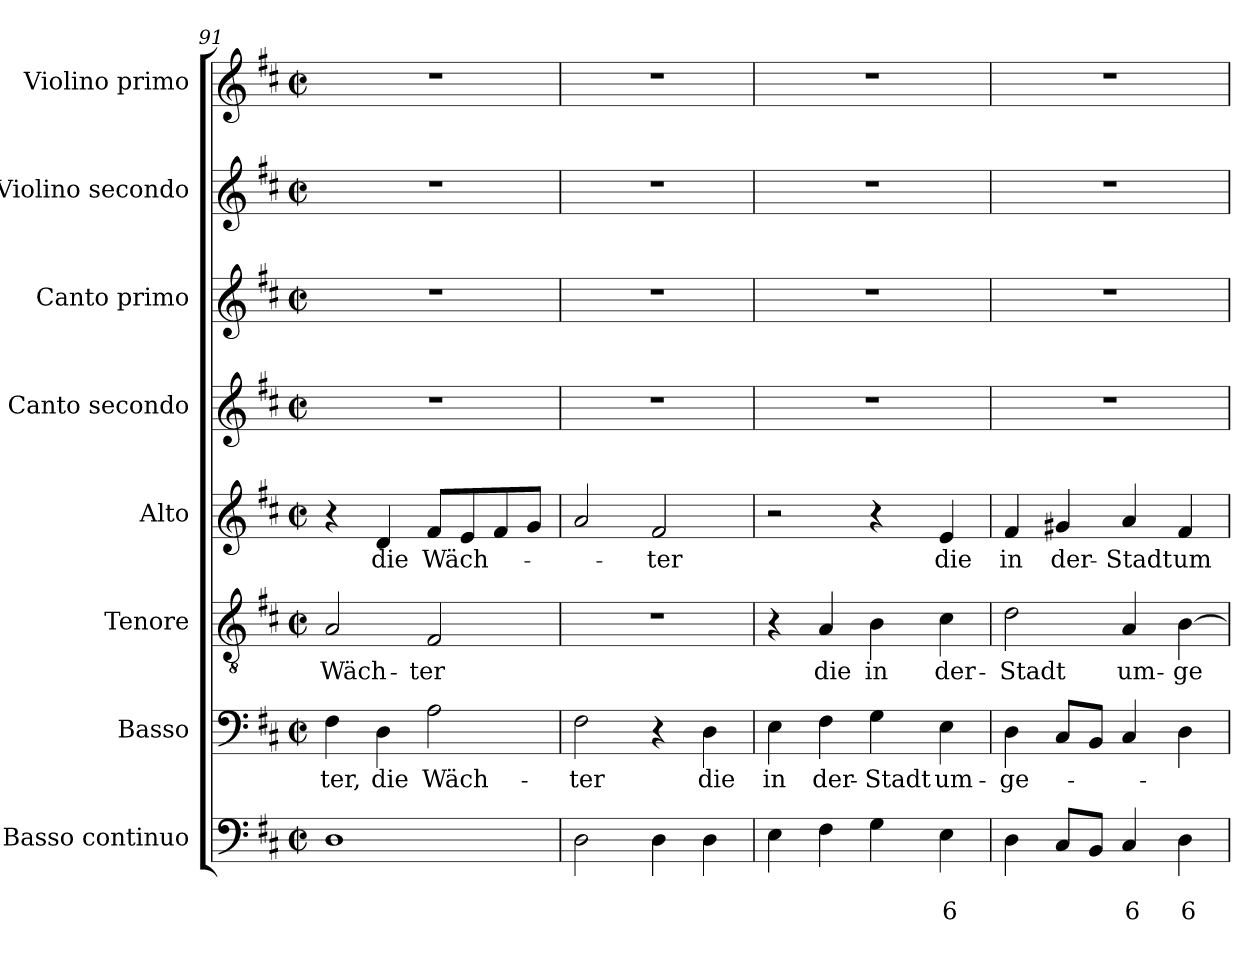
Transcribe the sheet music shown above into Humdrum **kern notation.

**kern	**text	**text	**kern	**text	**kern	**text	**kern	**text	**kern	**kern	**kern	**kern
*part8	*part8	*part8	*part7	*part7	*part6	*part6	*part5	*part5	*part4	*part3	*part2	*part1
*staff8	*staff8	*staff8	*staff7	*staff7	*staff6	*staff6	*staff5	*staff5	*staff4	*staff3	*staff2	*staff1
*I"Basso continuo	*	*	*I"Basso	*	*I"Tenore	*	*I"Alto	*	*I"Canto secondo	*I"Canto primo	*I"Violino secondo	*I"Violino primo
*I'BC	*	*	*I'B	*	*I'T	*	*I'A	*	*I'C2	*I'C1	*I'V2	*I'V1
!!LO:LB:g=z
*clefF4	*	*	*clefF4	*	*clefGv2	*	*clefG2	*	*clefG2	*clefG2	*clefG2	*clefG2
*k[f#c#]	*	*	*k[f#c#]	*	*k[f#c#]	*	*k[f#c#]	*	*k[f#c#]	*k[f#c#]	*k[f#c#]	*k[f#c#]
*D:	*	*	*D:	*	*D:	*	*D:	*	*D:	*D:	*D:	*D:
*M2/2	*	*	*M2/2	*	*M2/2	*	*M2/2	*	*M2/2	*M2/2	*M2/2	*M2/2
*met(c|)	*	*	*met(c|)	*	*met(c|)	*	*met(c|)	*	*met(c|)	*met(c|)	*met(c|)	*met(c|)
=91	=91	=91	=91	=91	=91	=91	=91	=91	=91	=91	=91	=91
!	!	!	!	!LO:LY:b	!	!LO:LY:b	!	!	!	!	!	!
1D	.	.	4F#\	-ter,	2A/	Wäch-	4r	.	1r	1r	1r	1r
!	!	!	!	!LO:LY:b	!	!	!	!LO:LY:b	!	!	!	!
.	.	.	4D\	die	.	.	4d/	die	.	.	.	.
!	!	!	!	!LO:LY:b	!	!LO:LY:b	!	!LO:LY:b	!	!	!	!
.	.	.	2A\	Wäch-	2F#/	-ter	8f#/L	Wäch-	.	.	.	.
.	.	.	.	.	.	.	8e/	.	.	.	.	.
.	.	.	.	.	.	.	8f#/	.	.	.	.	.
.	.	.	.	.	.	.	8g/J	.	.	.	.	.
=92	=92	=92	=92	=92	=92	=92	=92	=92	=92	=92	=92	=92
!	!	!	!	!LO:LY:b	!	!	!	!	!	!	!	!
2D\	.	.	2F#\	-ter	1r	.	2a/	.	1r	1r	1r	1r
!	!	!	!	!	!	!	!	!LO:LY:b	!	!	!	!
4D\	.	.	4r	.	.	.	2f#/	-ter	.	.	.	.
!	!	!	!	!LO:LY:b	!	!	!	!	!	!	!	!
4D\	.	.	4D\	die	.	.	.	.	.	.	.	.
=93	=93	=93	=93	=93	=93	=93	=93	=93	=93	=93	=93	=93
!	!	!	!	!LO:LY:b	!	!	!	!	!	!	!	!
4E\	.	.	4E\	in	4r	.	2r	.	1r	1r	1r	1r
!	!	!	!	!LO:LY:b	!	!LO:LY:b	!	!	!	!	!	!
4F#\	.	.	4F#\	der-	4A/	die	.	.	.	.	.	.
!	!	!	!	!LO:LY:b	!	!LO:LY:b	!	!	!	!	!	!
4G\	.	.	4G\	-Stadt	4B\	in	4r	.	.	.	.	.
!	!	!LO:LY:b	!	!LO:LY:b	!	!LO:LY:b	!	!LO:LY:b	!	!	!	!
4E\	.	6	4E\	um-	4c#\	der-	4e/	die	.	.	.	.
=94	=94	=94	=94	=94	=94	=94	=94	=94	=94	=94	=94	=94
!	!	!	!	!LO:LY:b	!	!LO:LY:b	!	!LO:LY:b	!	!	!	!
4D\	.	.	4D\	-ge-	2d\	-Stadt	4f#/	in	1r	1r	1r	1r
!	!	!	!	!	!	!	!	!LO:LY:b	!	!	!	!
8C#/L	.	.	8C#/L	.	.	.	4g#X/	der-	.	.	.	.
8BB/J	.	.	8BB/J	.	.	.	.	.	.	.	.	.
!	!	!LO:LY:b	!	!	!	!LO:LY:b	!	!LO:LY:b	!	!	!	!
4C#/	.	6	4C#/	.	4A/	um-	4a/	-Stadt	.	.	.	.
!	!	!LO:LY:b	!	!	!	!LO:LY:b	!	!LO:LY:b	!	!	!	!
4D\	.	6	4D\	.	[4B\	-ge-	4f#/	um-	.	.	.	.
=	=	=	=	=	=	=	=	=	=	=	=	=
*-	*-	*-	*-	*-	*-	*-	*-	*-	*-	*-	*-	*-
